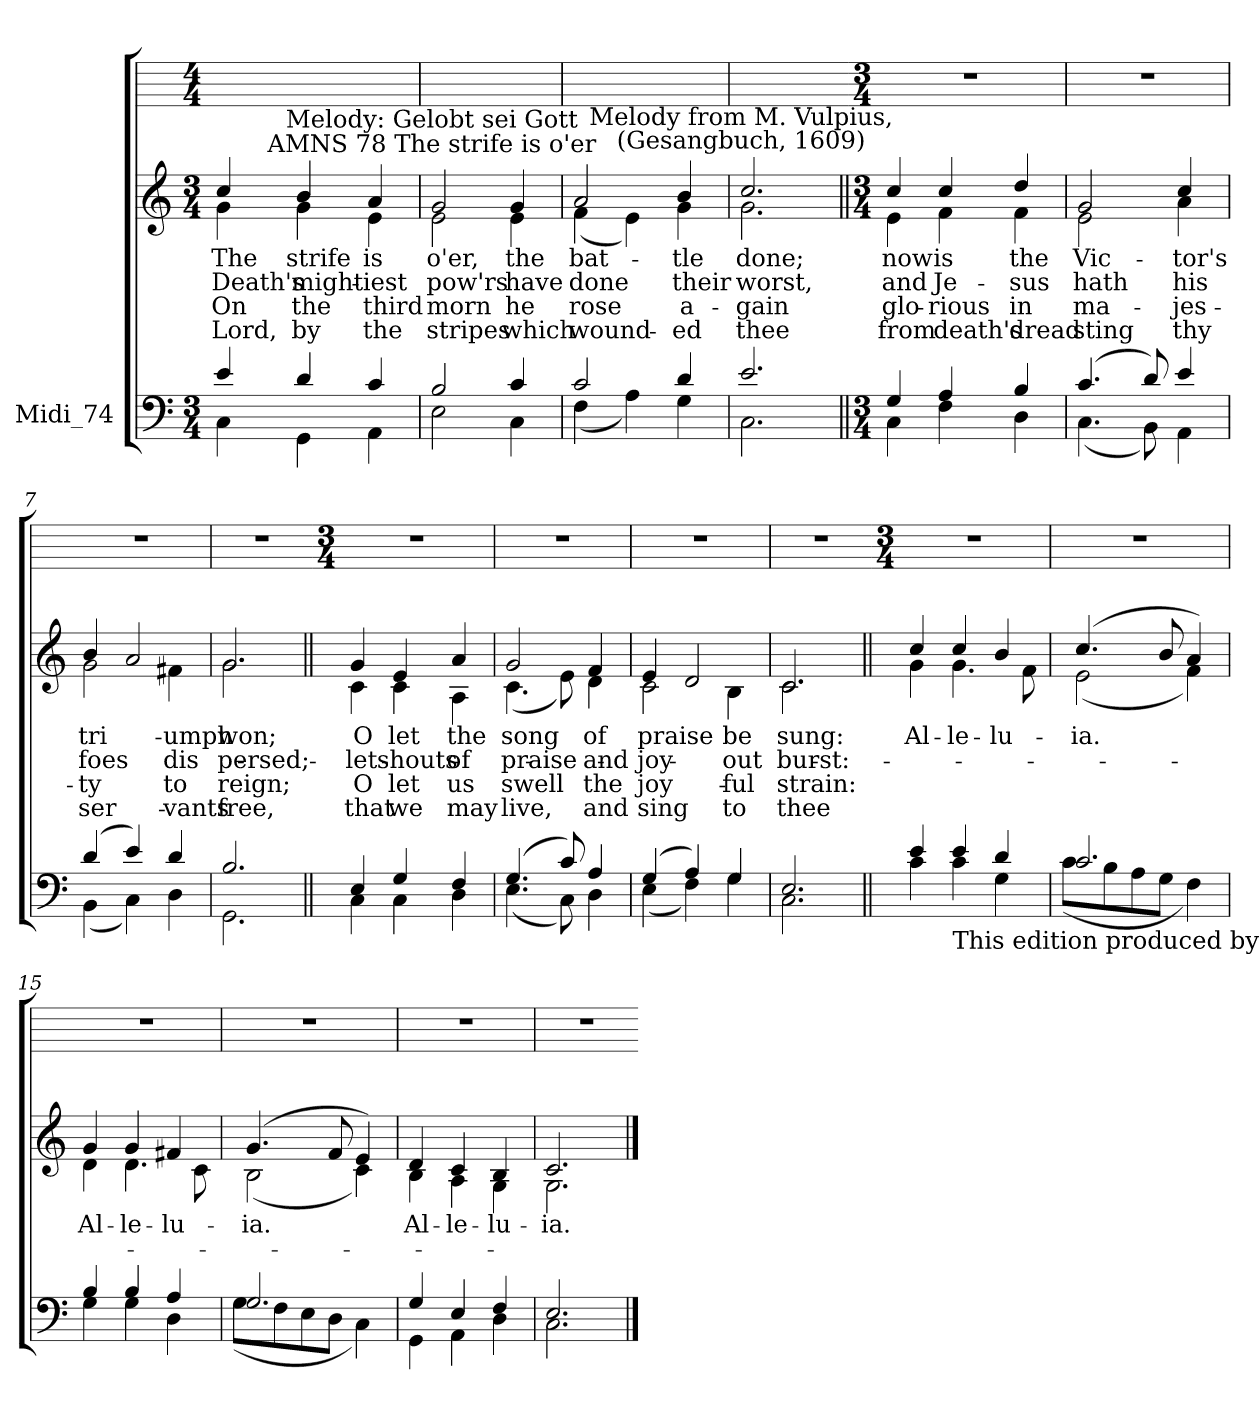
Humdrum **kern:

**kern	**kern	**text	**text	**text	**text	**kern
*part3	*part2	*part2	*part2	*part2	*part2	*part1
*staff3	*staff2	*staff2	*staff2	*staff2	*staff2	*staff1
*I"Midi_74	*	*	*	*	*	*
*clefF4	*clefG2	*	*	*	*	*
*k[]	*k[]	*	*	*	*	*
*C:	*C:	*	*	*	*	*
*M3/4	*M3/4	*	*	*	*	*M4/4
=1	=1	=1	=1	=1	=1	=1
*^	*	*	*	*	*	*
!	!	!LO:TX:a:cj:t=Latin, translated by\nF. Pott (1832-1909)	!	!	!	!	!
!	!	!	!LO:LY:b	!LO:LY:b	!LO:LY:b	!LO:LY:b	!
*	*	*^	*	*	*	*	*
4e/	4C\	4cc/	4g\	The	Death's	On	Lord,	2.r
!	!	!	!	!LO:LY:b	!LO:LY:b	!LO:LY:b	!LO:LY:b	!
4d/	4GG\	4b/	4g\	strife	might-	-the	by	.
!	!	!	!	!LO:LY:b	!LO:LY:b	!LO:LY:b	!LO:LY:b	!
4c/	4AA\	4a/	4e\	is	iest	third	the	.
=2	=2	=2	=2	=2	=2	=2	=2	=2
!	!	!LO:TX:a:cj:t=AMNS 78 The strife is o'er	!	!	!	!	!	!
!	!	!LO:TX:a:cj:t=Melody&colon; Gelobt sei Gott	!	!	!	!	!	!
!	!	!	!	!LO:LY:b	!LO:LY:b	!LO:LY:b	!LO:LY:b	!
2B/	2E\	2g/	2e\	o'er,	pow'rs	morn	stripes	2.r
!	!	!	!	!LO:LY:b	!LO:LY:b	!LO:LY:b	!LO:LY:b	!
4c/	4C\	4g/	4e\	the	have	he	which	.
=3	=3	=3	=3	=3	=3	=3	=3	=3
!	!	!	!	!LO:LY:b	!LO:LY:b	!LO:LY:b	!LO:LY:b	!
2c/	(<4F\	2a/	(<4f\	bat-	-done	rose	wound-	2.r
.	4A\)	.	4e\)	.	.	.	.	.
!	!	!	!	!LO:LY:b	!LO:LY:b	!LO:LY:b	!LO:LY:b	!
4d/	4G\	4b/	4g\	-tle	their	a-	-ed	.
=4	=4	=4	=4	=4	=4	=4	=4	=4
!	!	!LO:TX:a:cj:t=Melody from M. Vulpius,\n(Gesangbuch, 1609)	!	!	!	!	!	!
!	!	!	!	!LO:LY:b	!LO:LY:b	!LO:LY:b	!LO:LY:b	!
2.e/	2.C\	2.cc/	2.g\	done;	worst,	gain	thee	2.r
!!LO:LB:g=z
=5||	=5||	=5||	=5||	=5	=5	=5	=5	=5
*M3/4	*	*M3/4	*	*	*	*	*	*M3/4
!	!	!	!	!LO:LY:b	!LO:LY:b	!LO:LY:b	!LO:LY:b	!
4G/	4C\	4cc/	4e\	now	and	glo-	-from	2.r
!	!	!	!	!LO:LY:b	!LO:LY:b	!LO:LY:b	!LO:LY:b	!
4A/	4F\	4cc/	4f\	is	Je-	-rious	death's	.
!	!	!	!	!LO:LY:b	!LO:LY:b	!LO:LY:b	!LO:LY:b	!
4B/	4D\	4dd/	4f\	the	sus	in	dread	.
=6	=6	=6	=6	=6	=6	=6	=6	=6
!	!	!	!	!LO:LY:b	!LO:LY:b	!LO:LY:b	!LO:LY:b	!
(>4.c/	(<4.C\	2g/	2e\	Vic-	-hath	ma-	-sting	2.r
8d/)	8BB\)	.	.	.	.	.	.	.
!	!	!	!	!LO:LY:b	!LO:LY:b	!LO:LY:b	!LO:LY:b	!
4e/	4AA\	4cc/	4a\	tor's	his	jes-	-thy	.
=7	=7	=7	=7	=7	=7	=7	=7	=7
!	!	!	!	!LO:LY:b	!LO:LY:b	!LO:LY:b	!LO:LY:b	!
(>4d/	(<4BB\	4b/	2g\	tri-	-foes	ty	ser-	2.r
4e/)	4C\)	2a/	.	.	.	.	.	.
!	!	!	!	!LO:LY:b	!LO:LY:b	!LO:LY:b	!LO:LY:b	!
4d/	4D\	.	4f#X\	-umph	dis-	-to	vants	.
=8	=8	=8	=8	=8	=8	=8	=8	=8
!	!	!	!	!LO:LY:b	!LO:LY:b	!LO:LY:b	!LO:LY:b	!
2.B/	2.GG\	2.g/	2.g\	won;	persed;	reign;	free,	2.r
!!LO:LB:g=z
=9||	=9||	=9||	=9||	=9	=9	=9	=9	=9
*	*	*	*	*	*	*	*	*M3/4
!	!	!	!	!LO:LY:b	!LO:LY:b	!LO:LY:b	!LO:LY:b	!
4E/	4C\	4g/	4c\	O	let	O	that	2.r
!	!	!	!	!LO:LY:b	!LO:LY:b	!LO:LY:b	!LO:LY:b	!
4G/	4C\	4e/	4c\	let	shouts	let	we	.
!	!	!	!	!LO:LY:b	!LO:LY:b	!LO:LY:b	!LO:LY:b	!
4F/	4D\	4a/	4A\	the	of	us	may	.
=10	=10	=10	=10	=10	=10	=10	=10	=10
!	!	!	!	!LO:LY:b	!LO:LY:b	!LO:LY:b	!LO:LY:b	!
(>4.G/	(<4.E\	2g/	(<4.c\	song	praise	swell	live,	2.r
8c/)	8C\)	.	8e\)	.	.	.	.	.
!	!	!	!	!LO:LY:b	!LO:LY:b	!LO:LY:b	!LO:LY:b	!
4A/	4D\	4f/	4d\	of	and	the	and	.
=11	=11	=11	=11	=11	=11	=11	=11	=11
!	!	!	!	!LO:LY:b	!LO:LY:b	!LO:LY:b	!LO:LY:b	!
(>4G/	(<4E\	4e/	2c\	praise	joy	joy-	-sing	2.r
4A/)	4F\)	2d/	.	.	.	.	.	.
!	!	!	!	!LO:LY:b	!LO:LY:b	!LO:LY:b	!LO:LY:b	!
4G/	4G\	.	4B\	be	out-	-ful	to	.
=12	=12	=12	=12	=12	=12	=12	=12	=12
!	!	!	!	!LO:LY:b	!LO:LY:b	!LO:LY:b	!LO:LY:b	!
2.E/	2.C\	2.c/	2.c\	sung:	burst:	strain:	thee	2.r
!!LO:LB:g=z
=13||	=13||	=13||	=13||	=13	=13	=13	=13	=13
*	*	*	*	*	*	*	*	*M3/4
!	!	!	!	!LO:LY:b	!	!	!	!
4e/	4c\	4cc/	4g\	Al-	.	.	.	2.r
!LO:TX:b:t=This edition produced by Andrew Sims, 2020	!	!	!	!	!	!	!	!
!	!	!	!	!LO:LY:b	!	!	!	!
4e/	4c\	4cc/	4.g\	-le-	.	.	.	.
!	!	!	!	!LO:LY:b	!	!	!	!
4d/	4G\	4b/	.	-lu-	.	.	.	.
.	.	.	8f\	.	.	.	.	.
=14	=14	=14	=14	=14	=14	=14	=14	=14
!	!	!	!	!LO:LY:b	!	!	!	!
2.c/	(<8c\L	(>4.cc/	(<2e\	-ia.	.	.	.	2.r
.	8B\	.	.	.	.	.	.	.
.	8A\	.	.	.	.	.	.	.
.	8G\J	8b/	.	.	.	.	.	.
.	4F\)	4a/)	4f\)	.	.	.	.	.
=15	=15	=15	=15	=15	=15	=15	=15	=15
!	!	!	!	!LO:LY:b	!	!	!	!
4B/	4G\	4g/	4d\	Al-	.	.	.	2.r
!	!	!	!	!LO:LY:b	!	!	!	!
4B/	4G\	4g/	4.d\	-le-	.	.	.	.
!	!	!	!	!LO:LY:b	!	!	!	!
4A/	4D\	4f#X/	.	-lu-	.	.	.	.
.	.	.	8c\	.	.	.	.	.
=16	=16	=16	=16	=16	=16	=16	=16	=16
!	!	!	!	!LO:LY:b	!	!	!	!
2.G/	(<8G\L	(>4.g/	(<2B\	-ia.	.	.	.	2.r
.	8F\	.	.	.	.	.	.	.
.	8E\	.	.	.	.	.	.	.
.	8D\J	8f/	.	.	.	.	.	.
.	4C\)	4e/)	4c\)	.	.	.	.	.
=17	=17	=17	=17	=17	=17	=17	=17	=17
!	!	!	!	!LO:LY:b	!	!	!	!
4G/	4GG\	4d/	4B\	Al-	.	.	.	2.r
!	!	!	!	!LO:LY:b	!	!	!	!
4E/	4AA\	4c/	4A\	-le-	.	.	.	.
!	!	!	!	!LO:LY:b	!	!	!	!
4F/	4D\	4B/	4G\	-lu-	.	.	.	.
=18	=18	=18	=18	=18	=18	=18	=18	=18
!	!	!	!	!LO:LY:b	!	!	!	!
2.E/	2.C\	2.c/	2.G\	-ia.	.	.	.	2.r
*v	*v	*	*	*	*	*	*	*
*	*v	*v	*	*	*	*	*
==	==	=	=	=	=	=
*-	*-	*-	*-	*-	*-	*-
